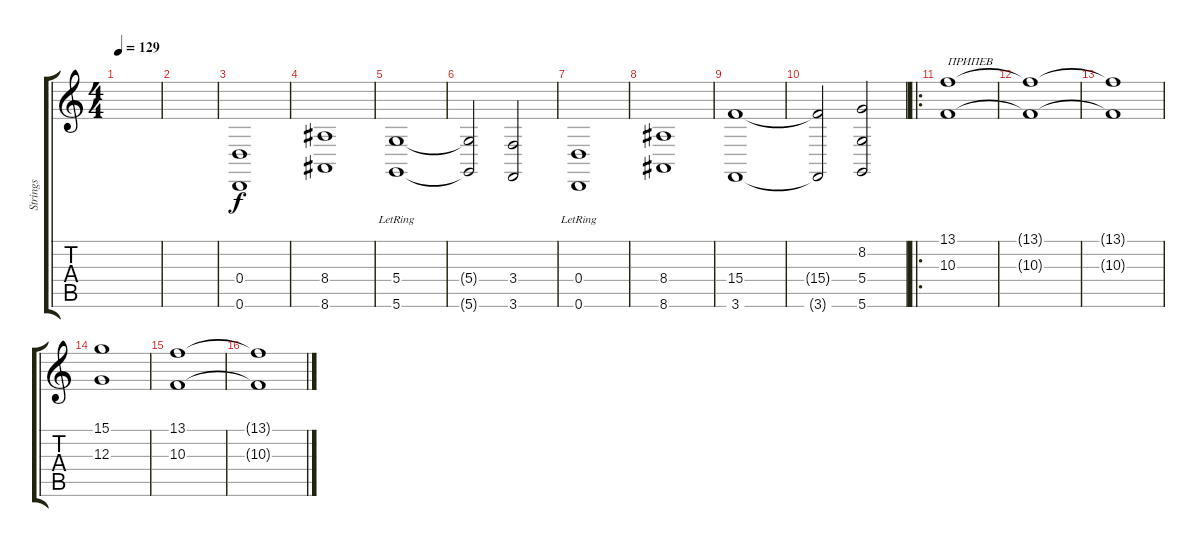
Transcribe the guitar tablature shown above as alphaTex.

\track ("Strings" "Strings") {instrument stringensemble1}
\staff {score tabs}
\tuning (E4 B3 G3 D3 A2 D2) {hide}
\ts (4 4)
\tempo 129
\clef g2
\ks c
|
|
(0.4 0.6).1 |
(8.4 8.6).1 |
(5.4 5.6{lr}).1 |
(5.4{t} 5.6{t}).2 (3.4 3.6).2 |
(0.4 0.6{lr}).1 |
(8.4 8.6).1 |
(15.4 3.6).1 |
(15.4{t} 3.6{t}).2 (8.2 5.4 5.6).2 |
\ro
(13.1 10.3).1{txt "ПРИПЕВ"} |
(13.1{t} 10.3{t}).1 |
(13.1{t} 10.3{t}).1 |
(15.1 12.3).1 |
(13.1 10.3).1 |
(13.1{t} 10.3{t}).1
